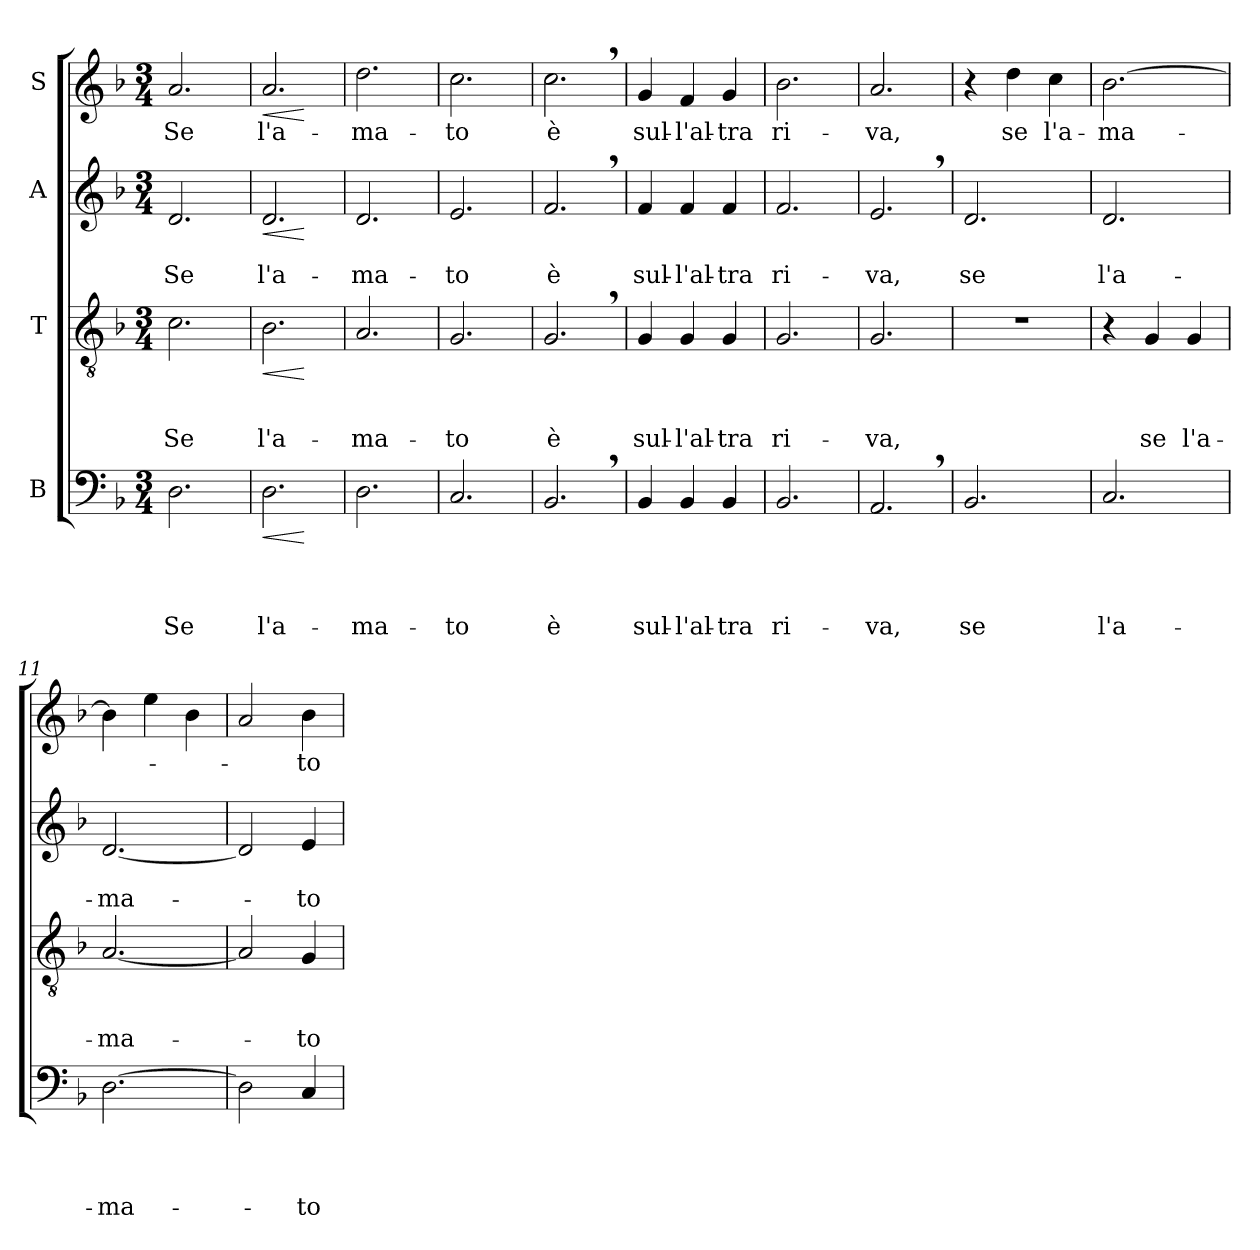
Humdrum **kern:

**kern	**text	**text	**text	**text	**dynam	**kern	**text	**text	**text	**dynam	**kern	**text	**text	**dynam	**kern	**text	**dynam
*part4	*part4	*part4	*part4	*part4	*part4	*part3	*part3	*part3	*part3	*part3	*part2	*part2	*part2	*part2	*part1	*part1	*part1
*staff4	*staff4	*staff4	*staff4	*staff4	*staff4	*staff3	*staff3	*staff3	*staff3	*staff3	*staff2	*staff2	*staff2	*staff2	*staff1	*staff1	*staff1
*I"B	*	*	*	*	*	*I"T	*	*	*	*	*I"A	*	*	*	*I"S	*	*
*clefF4	*	*	*	*	*	*clefGv2	*	*	*	*	*clefG2	*	*	*	*clefG2	*	*
*k[b-]	*	*	*	*	*	*k[b-]	*	*	*	*	*k[b-]	*	*	*	*k[b-]	*	*
*F:	*	*	*	*	*	*F:	*	*	*	*	*F:	*	*	*	*F:	*	*
*M3/4	*	*	*	*	*	*M3/4	*	*	*	*	*M3/4	*	*	*	*M3/4	*	*
=1	=1	=1	=1	=1	=1	=1	=1	=1	=1	=1	=1	=1	=1	=1	=1	=1	=1
!	!	!	!	!LO:LY:b	!	!	!	!	!LO:LY:b	!	!	!	!LO:LY:b	!	!	!LO:LY:b	!
2.D\	.	.	.	Se	.	2.c\	.	.	Se	.	2.d/	.	Se	.	2.a/	Se	.
=2	=2	=2	=2	=2	=2	=2	=2	=2	=2	=2	=2	=2	=2	=2	=2	=2	=2
!	!	!	!	!LO:LY:b	!LO:HP:b	!	!	!	!LO:LY:b	!LO:HP:b	!	!	!LO:LY:b	!LO:HP:b	!	!LO:LY:b	!LO:HP:b
2.D\	.	.	.	l'a-	<	2.B-\	.	.	l'a-	<	2.d/	.	l'a-	<	2.a/	l'a-	<
.	.	.	.	.	[	.	.	.	.	[	.	.	.	[	.	.	[
=3	=3	=3	=3	=3	=3	=3	=3	=3	=3	=3	=3	=3	=3	=3	=3	=3	=3
!	!	!	!	!LO:LY:b	!	!	!	!	!LO:LY:b	!	!	!	!LO:LY:b	!	!	!LO:LY:b	!
2.D\	.	.	.	-ma-	.	2.A/	.	.	-ma-	.	2.d/	.	-ma-	.	2.dd\	-ma-	.
=4	=4	=4	=4	=4	=4	=4	=4	=4	=4	=4	=4	=4	=4	=4	=4	=4	=4
!	!	!	!	!LO:LY:b	!	!	!	!	!LO:LY:b	!	!	!	!LO:LY:b	!	!	!LO:LY:b	!
2.C/	.	.	.	-to	.	2.G/	.	.	-to	.	2.e/	.	-to	.	2.cc\	-to	.
=5	=5	=5	=5	=5	=5	=5	=5	=5	=5	=5	=5	=5	=5	=5	=5	=5	=5
!	!	!	!	!LO:LY:b	!	!	!	!	!LO:LY:b	!	!	!	!LO:LY:b	!	!	!LO:LY:b	!
2.BB-,>/	.	.	.	è	.	2.G,>/	.	.	è	.	2.f,>/	.	è	.	2.cc,>\	è	.
=6	=6	=6	=6	=6	=6	=6	=6	=6	=6	=6	=6	=6	=6	=6	=6	=6	=6
!	!	!	!	!LO:LY:b	!	!	!	!	!LO:LY:b	!	!	!	!LO:LY:b	!	!	!LO:LY:b	!
4BB-/	.	.	.	sul-	.	4G/	.	.	sul-	.	4f/	.	sul-	.	4g/	sul-	.
!	!	!	!	!LO:LY:b	!	!	!	!	!LO:LY:b	!	!	!	!LO:LY:b	!	!	!LO:LY:b	!
4BB-/	.	.	.	-l'al-	.	4G/	.	.	-l'al-	.	4f/	.	-l'al-	.	4f/	-l'al-	.
!	!	!	!	!LO:LY:b	!	!	!	!	!LO:LY:b	!	!	!	!LO:LY:b	!	!	!LO:LY:b	!
4BB-/	.	.	.	-tra	.	4G/	.	.	-tra	.	4f/	.	-tra	.	4g/	-tra	.
=7	=7	=7	=7	=7	=7	=7	=7	=7	=7	=7	=7	=7	=7	=7	=7	=7	=7
!	!	!	!	!LO:LY:b	!	!	!	!	!LO:LY:b	!	!	!	!LO:LY:b	!	!	!LO:LY:b	!
2.BB-/	.	.	.	ri-	.	2.G/	.	.	ri-	.	2.f/	.	ri-	.	2.b-\	ri-	.
=8	=8	=8	=8	=8	=8	=8	=8	=8	=8	=8	=8	=8	=8	=8	=8	=8	=8
!	!	!	!	!LO:LY:b	!	!	!	!	!LO:LY:b	!	!	!	!LO:LY:b	!	!	!LO:LY:b	!
2.AA,>/	.	.	.	-va,	.	2.G/	.	.	-va,	.	2.e,>/	.	-va,	.	2.a/	-va,	.
=9	=9	=9	=9	=9	=9	=9	=9	=9	=9	=9	=9	=9	=9	=9	=9	=9	=9
!	!	!	!	!LO:LY:b	!	!LO:N:vis=1	!	!	!	!	!	!	!LO:LY:b	!	!	!	!
2.BB-/	.	.	.	se	.	2.r	.	.	.	.	2.d/	.	se	.	4r	.	.
!	!	!	!	!	!	!	!	!	!	!	!	!	!	!	!	!LO:LY:b	!
.	.	.	.	.	.	.	.	.	.	.	.	.	.	.	4dd\	se	.
!	!	!	!	!	!	!	!	!	!	!	!	!	!	!	!	!LO:LY:b	!
.	.	.	.	.	.	.	.	.	.	.	.	.	.	.	4cc\	l'a-	.
=10	=10	=10	=10	=10	=10	=10	=10	=10	=10	=10	=10	=10	=10	=10	=10	=10	=10
!	!	!	!	!LO:LY:b	!	!	!	!	!	!	!	!	!LO:LY:b	!	!	!LO:LY:b	!
2.C/	.	.	.	l'a-	.	4r	.	.	.	.	2.d/	.	l'a-	.	[>2.b-\	-ma-	.
!	!	!	!	!	!	!	!	!	!LO:LY:b	!	!	!	!	!	!	!	!
.	.	.	.	.	.	4G/	.	.	se	.	.	.	.	.	.	.	.
!	!	!	!	!	!	!	!	!	!LO:LY:b	!	!	!	!	!	!	!	!
.	.	.	.	.	.	4G/	.	.	l'a-	.	.	.	.	.	.	.	.
=11	=11	=11	=11	=11	=11	=11	=11	=11	=11	=11	=11	=11	=11	=11	=11	=11	=11
!	!	!	!	!LO:LY:b	!	!	!	!	!LO:LY:b	!	!	!	!LO:LY:b	!	!	!	!
[>2.D\	.	.	.	-ma-	.	[<2.A/	.	.	-ma-	.	[<2.d/	.	-ma-	.	4b-\]	.	.
.	.	.	.	.	.	.	.	.	.	.	.	.	.	.	4ee\	.	.
.	.	.	.	.	.	.	.	.	.	.	.	.	.	.	4b-\	.	.
=12	=12	=12	=12	=12	=12	=12	=12	=12	=12	=12	=12	=12	=12	=12	=12	=12	=12
2D\]	.	.	.	.	.	2A/]	.	.	.	.	2d/]	.	.	.	2a/	.	.
!	!	!	!	!LO:LY:b	!	!	!	!	!LO:LY:b	!	!	!	!LO:LY:b	!	!	!LO:LY:b	!
4C/	.	.	.	-to	.	4G/	.	.	-to	.	4e/	.	-to	.	4b-\	-to	.
=	=	=	=	=	=	=	=	=	=	=	=	=	=	=	=	=	=
*-	*-	*-	*-	*-	*-	*-	*-	*-	*-	*-	*-	*-	*-	*-	*-	*-	*-
